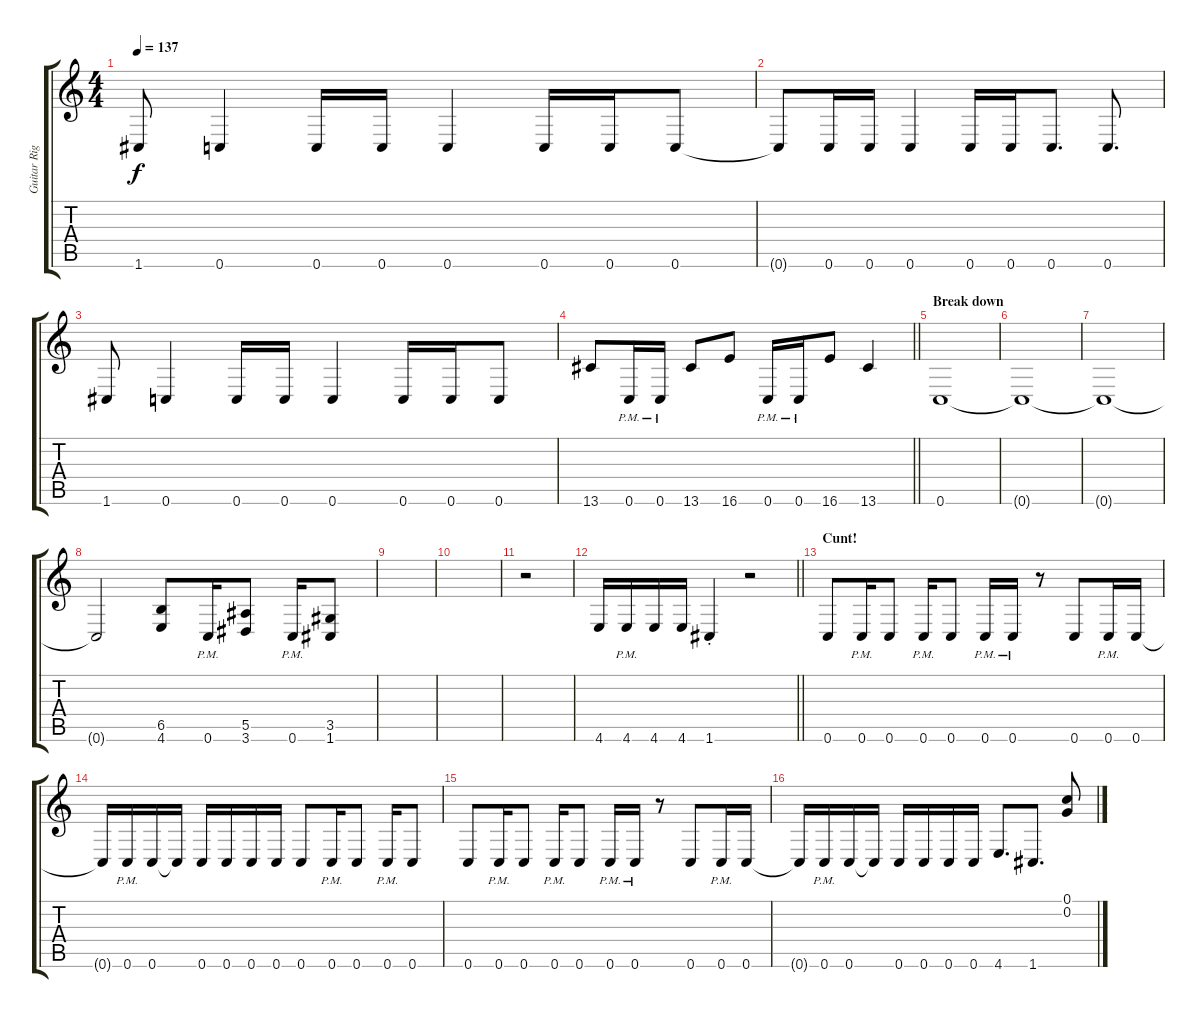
\track ("Guitar Right" "Guitar Rig") {instrument distortionguitar}
\staff {score tabs}
\tuning (C4 G3 Eb3 Bb2 F2 C2) {hide}
\ts (4 4)
\tempo 137
\clef g2
\ks c
1.6.8{dy f} 0.6.4 0.6.16 0.6.16 0.6.4 0.6.16 0.6.16 0.6.8 |
0.6{t}.8 0.6.16 0.6.16 0.6.4 0.6.16 0.6.16 0.6.8{d} 0.6.8{d} |
1.6.8 0.6.4 0.6.16 0.6.16 0.6.4 0.6.16 0.6.16 0.6.8 |
\barLineRight lightlight
13.6.8 0.6{pm}.16 0.6{pm}.16 13.6.8 16.6.8 0.6{pm}.16 0.6{pm}.16 16.6.8 13.6.4 |
\section ("" "Break down")
0.6.1 |
0.6{t}.1 |
0.6{t}.1 |
0.6{t}.2 (6.5 4.6).8 0.6{pm}.16 (5.5 3.6).8 0.6{pm}.16 (3.5 1.6).8 |
|
|
r.2 |
\barLineRight lightlight
4.6.16 4.6{pm}.16 4.6.16 4.6.16 1.6{st}.4 r.2 |
\section ("" "Cunt!")
0.6.8 0.6{pm}.16 0.6.8 0.6{pm}.16 0.6.8 0.6{pm}.16 0.6{pm}.16 r.8 0.6.8 0.6{pm}.16 0.6.16 |
0.6{t}.16 0.6{pm}.16 0.6.16 0.6{t}.16 0.6.16 0.6.16 0.6.16 0.6.16 0.6.8 0.6{pm}.16 0.6.8 0.6{pm}.16 0.6.8 |
0.6.8 0.6{pm}.16 0.6.8 0.6{pm}.16 0.6.8 0.6{pm}.16 0.6{pm}.16 r.8 0.6.8 0.6{pm}.16 0.6.16 |
0.6{t}.16 0.6{pm}.16 0.6.16 0.6{t}.16 0.6.16 0.6.16 0.6.16 0.6.16 4.6.8{d} 1.6.8{d} (0.1 0.2).8
